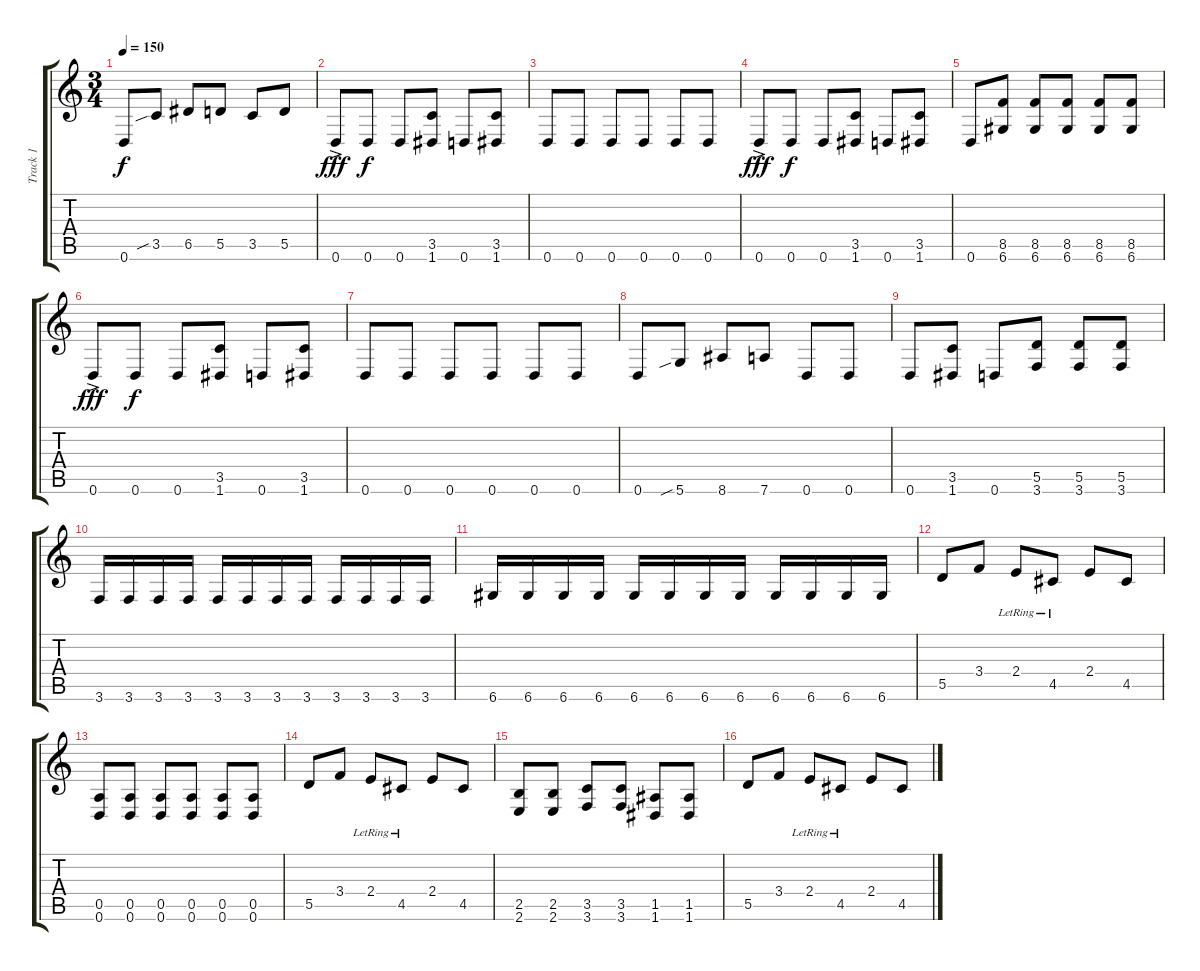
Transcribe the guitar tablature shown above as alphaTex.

\track ("Track 1" "Track 1") {instrument distortionguitar}
\staff {score tabs}
\tuning (E4 B3 G3 D3 A2 D2) {hide}
\ts (3 4)
\tempo 150
\clef g2
\ks c
0.6.8{dy f} 3.5{sib}.8 6.5.8 5.5.8 3.5.8 5.5.8 |
0.6{ac}.8{dy fff} 0.6.8{dy f} 0.6.8 (3.5 1.6).8 0.6.8 (3.5 1.6).8 |
0.6.8 0.6.8 0.6.8 0.6.8 0.6.8 0.6.8 |
0.6{ac}.8{dy fff} 0.6.8{dy f} 0.6.8 (3.5 1.6).8 0.6.8 (3.5 1.6).8 |
0.6.8 (8.5 6.6).8 (8.5 6.6).8 (8.5 6.6).8 (8.5 6.6).8 (8.5 6.6).8 |
0.6{ac}.8{dy fff} 0.6.8{dy f} 0.6.8 (3.5 1.6).8 0.6.8 (3.5 1.6).8 |
0.6.8 0.6.8 0.6.8 0.6.8 0.6.8 0.6.8 |
0.6.8 5.6{sib}.8 8.6.8 7.6.8 0.6.8 0.6.8 |
0.6.8 (3.5 1.6).8 0.6.8 (5.5 3.6).8 (5.5 3.6).8 (5.5 3.6).8 |
3.6.16 3.6.16 3.6.16 3.6.16 3.6.16 3.6.16 3.6.16 3.6.16 3.6.16 3.6.16 3.6.16 3.6.16 |
6.6.16 6.6.16 6.6.16 6.6.16 6.6.16 6.6.16 6.6.16 6.6.16 6.6.16 6.6.16 6.6.16 6.6.16 |
5.5.8 3.4.8 2.4{lr}.8 4.5{lr}.8 2.4.8 4.5.8 |
(0.5 0.6).8 (0.5 0.6).8 (0.5 0.6).8 (0.5 0.6).8 (0.5 0.6).8 (0.5 0.6).8 |
5.5.8 3.4.8 2.4{lr}.8 4.5{lr}.8 2.4.8 4.5.8 |
(2.5 2.6).8 (2.5 2.6).8 (3.5 3.6).8 (3.5 3.6).8 (1.5 1.6).8 (1.5 1.6).8 |
5.5.8 3.4.8 2.4{lr}.8 4.5{lr}.8 2.4.8 4.5.8
